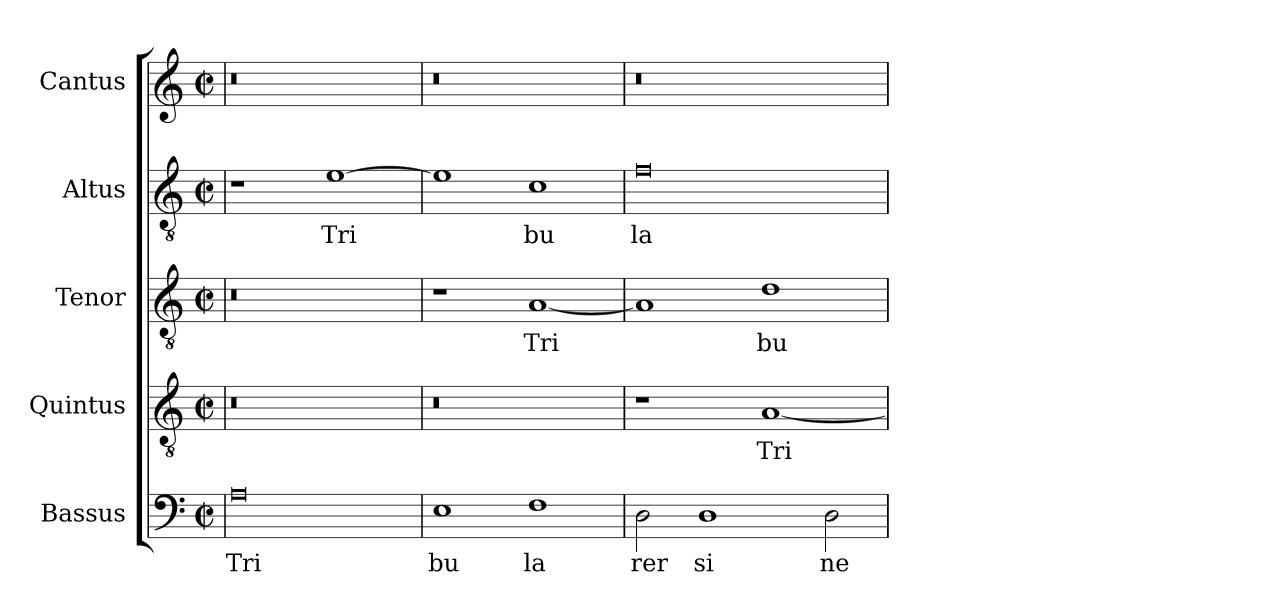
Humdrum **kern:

**kern	**text	**kern	**text	**kern	**text	**kern	**text	**kern
*part5	*part5	*part4	*part4	*part3	*part3	*part2	*part2	*part1
*staff5	*staff5	*staff4	*staff4	*staff3	*staff3	*staff2	*staff2	*staff1
*I"Bassus	*	*I"Quintus	*	*I"Tenor	*	*I"Altus	*	*I"Cantus
!!LO:PB:g=z
*stria5	*	*stria5	*	*stria5	*	*stria5	*	*stria5
*clefF4	*	*clefGv2	*	*clefGv2	*	*clefGv2	*	*clefG2
*M2/2	*	*M2/2	*	*M2/2	*	*M2/2	*	*M2/2
*met(c|)	*	*met(c|)	*	*met(c|)	*	*met(c|)	*	*met(c|)
=1	=1!	=1	=1!	=1	=1!	=1	=1!	=1!
!	!LO:LY:b:cj	!	!	!	!	!	!	!
0A	Tri	0r	.	0r	.	1r	.	0r
!	!	!	!	!	!	!	!LO:LY:b:cj	!
.	.	.	.	.	.	[>1e	Tri	.
=2	=2	=2	=2	=2	=2	=2	=2	=2
!	!LO:LY:b:cj	!	!	!	!	!	!	!
1E	bu	0r	.	1r	.	1e]	.	0r
!	!LO:LY:b:cj	!	!	!	!LO:LY:b:cj	!	!LO:LY:b:cj	!
1F	la	.	.	[<1A	Tri	1c	bu	.
=3	=3	=3	=3	=3	=3	=3	=3	=3
!	!LO:LY:b:cj	!	!	!	!	!	!LO:LY:b:cj	!
2D\	rer	1r	.	1A]	.	0f	la	0r
!	!LO:LY:b:cj	!	!	!	!	!	!	!
1D	si	.	.	.	.	.	.	.
!	!	!	!LO:LY:b:cj	!	!LO:LY:b:cj	!	!	!
.	.	[<1A	Tri-	1d	bu	.	.	.
!	!LO:LY:b:cj	!	!	!	!	!	!	!
2D\	ne	.	.	.	.	.	.	.
=	=	=	=	=	=	=	=	=
*-	*-	*-	*-	*-	*-	*-	*-	*-
